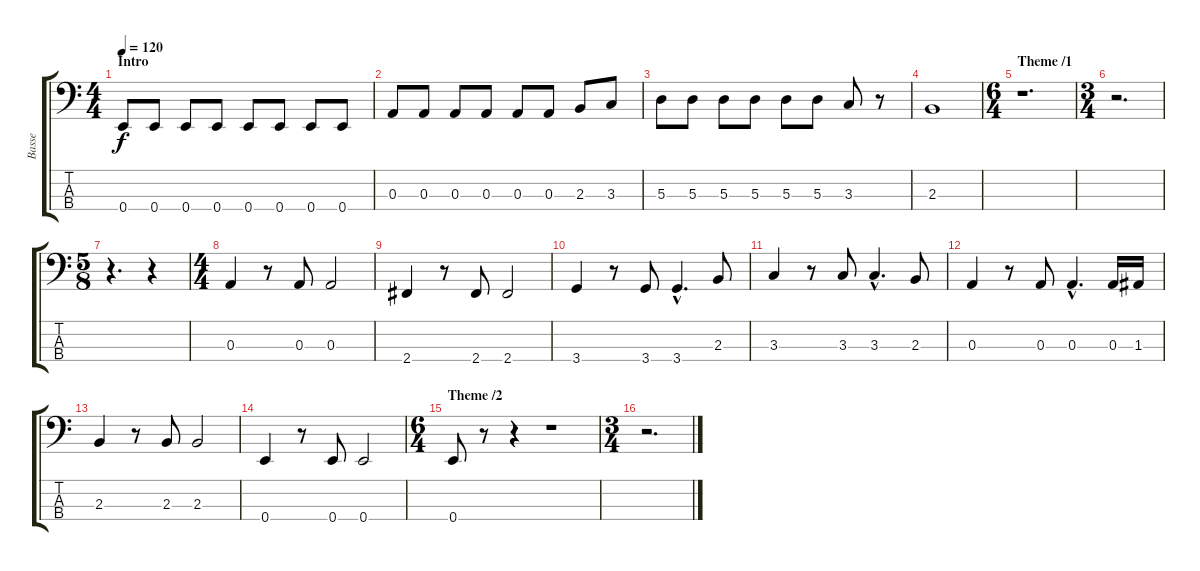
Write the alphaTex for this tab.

\track ("Basse" "Basse") {instrument electricbassfinger}
\staff {score tabs}
\tuning (G2 D2 A1 E1) {hide}
\ts (4 4)
\section ("" "Intro")
\tempo 120
\clef f4
\ks c
0.4.8{dy f instrument electricbassfinger} 0.4.8 0.4.8 0.4.8 0.4.8 0.4.8 0.4.8 0.4.8 |
0.3.8 0.3.8 0.3.8 0.3.8 0.3.8 0.3.8 2.3.8 3.3.8 |
5.3.8 5.3.8 5.3.8 5.3.8 5.3.8 5.3.8 3.3.8 r.8 |
2.3.1 |
\ts (6 4)
\section ("" "Theme /1")
r.1{d} |
\ts (3 4)
r.2{d} |
\ts (5 8)
r.4{d} r.4 |
\ts (4 4)
0.3.4 r.8 0.3.8 0.3.2 |
2.4.4 r.8 2.4.8 2.4.2 |
3.4.4 r.8 3.4.8 3.4{hac}.4{d} 2.3.8 |
3.3.4 r.8 3.3.8 3.3{hac}.4{d} 2.3.8 |
0.3.4 r.8 0.3.8 0.3{hac}.4{d} 0.3.16 1.3.16 |
2.3.4 r.8 2.3.8 2.3.2 |
0.4.4 r.8 0.4.8 0.4.2 |
\ts (6 4)
\section ("" "Theme /2")
0.4.8 r.8 r.4 r.1 |
\ts (3 4)
r.2{d}
